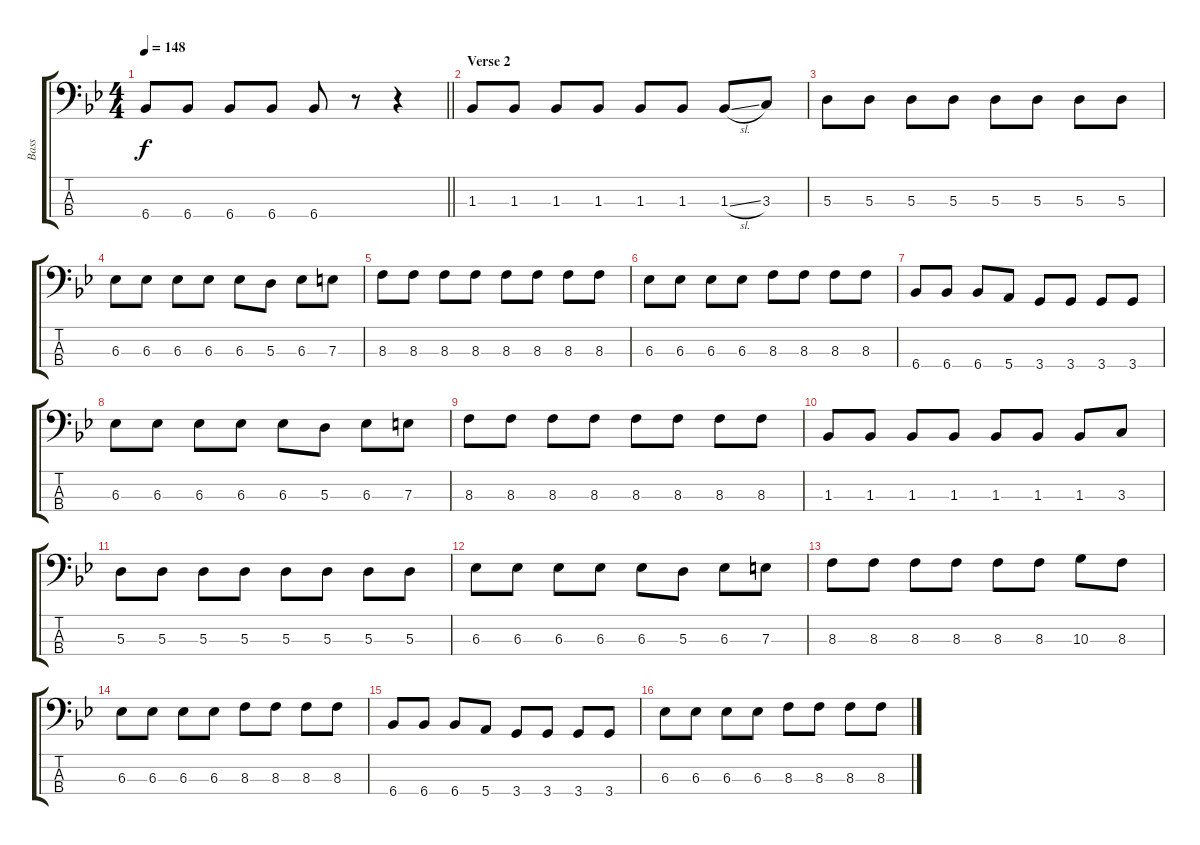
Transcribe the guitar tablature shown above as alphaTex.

\track ("Bass" "Bass") {instrument electricbassfinger}
\staff {score tabs}
\tuning (G2 D2 A1 E1) {hide}
\ts (4 4)
\tempo 148
\clef f4
\barLineRight lightlight
\ks bb
6.4.8{dy f} 6.4.8 6.4.8 6.4.8 6.4.8 r.8 r.4 |
\section ("" "Verse 2")
1.3.8 1.3.8 1.3.8 1.3.8 1.3.8 1.3.8 1.3{sl}.8 3.3.8 |
5.3.8 5.3.8 5.3.8 5.3.8 5.3.8 5.3.8 5.3.8 5.3.8 |
6.3.8 6.3.8 6.3.8 6.3.8 6.3.8 5.3.8 6.3.8 7.3.8 |
8.3.8 8.3.8 8.3.8 8.3.8 8.3.8 8.3.8 8.3.8 8.3.8 |
6.3.8 6.3.8 6.3.8 6.3.8 8.3.8 8.3.8 8.3.8 8.3.8 |
6.4.8 6.4.8 6.4.8 5.4.8 3.4.8 3.4.8 3.4.8 3.4.8 |
6.3.8 6.3.8 6.3.8 6.3.8 6.3.8 5.3.8 6.3.8 7.3.8 |
8.3.8 8.3.8 8.3.8 8.3.8 8.3.8 8.3.8 8.3.8 8.3.8 |
1.3.8 1.3.8 1.3.8 1.3.8 1.3.8 1.3.8 1.3.8 3.3.8 |
5.3.8 5.3.8 5.3.8 5.3.8 5.3.8 5.3.8 5.3.8 5.3.8 |
6.3.8 6.3.8 6.3.8 6.3.8 6.3.8 5.3.8 6.3.8 7.3.8 |
8.3.8 8.3.8 8.3.8 8.3.8 8.3.8 8.3.8 10.3.8 8.3.8 |
6.3.8 6.3.8 6.3.8 6.3.8 8.3.8 8.3.8 8.3.8 8.3.8 |
6.4.8 6.4.8 6.4.8 5.4.8 3.4.8 3.4.8 3.4.8 3.4.8 |
6.3.8 6.3.8 6.3.8 6.3.8 8.3.8 8.3.8 8.3.8 8.3.8
